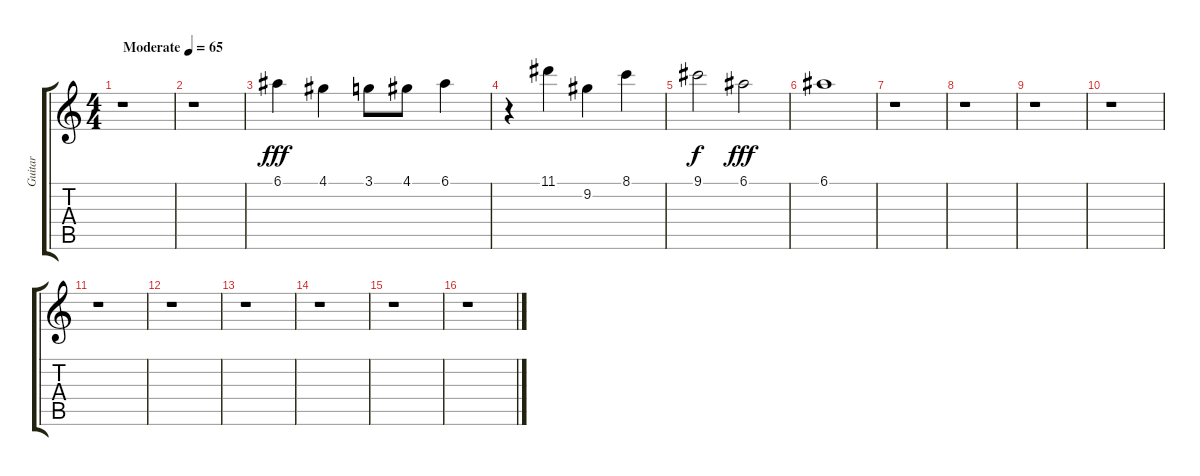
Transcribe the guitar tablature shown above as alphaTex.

\track ("Guitar" "Guitar") {instrument acousticguitarnylon}
\staff {score tabs}
\tuning (E4 B3 G3 D3 A2 E2) {hide}
\ts (4 4)
\tempo (65 "Moderate")
\clef g2
\ks c
r.1{dy fff instrument acousticguitarnylon} |
r.1 |
6.1.4 4.1.4 3.1.8 4.1.8 6.1.4 |
r.4 11.1.4 9.2.4 8.1.4 |
9.1.2{dy f} 6.1.2{dy fff} |
6.1.1 |
r.1 |
r.1 |
r.1 |
r.1 |
r.1 |
r.1 |
r.1 |
r.1 |
r.1 |
r.1
